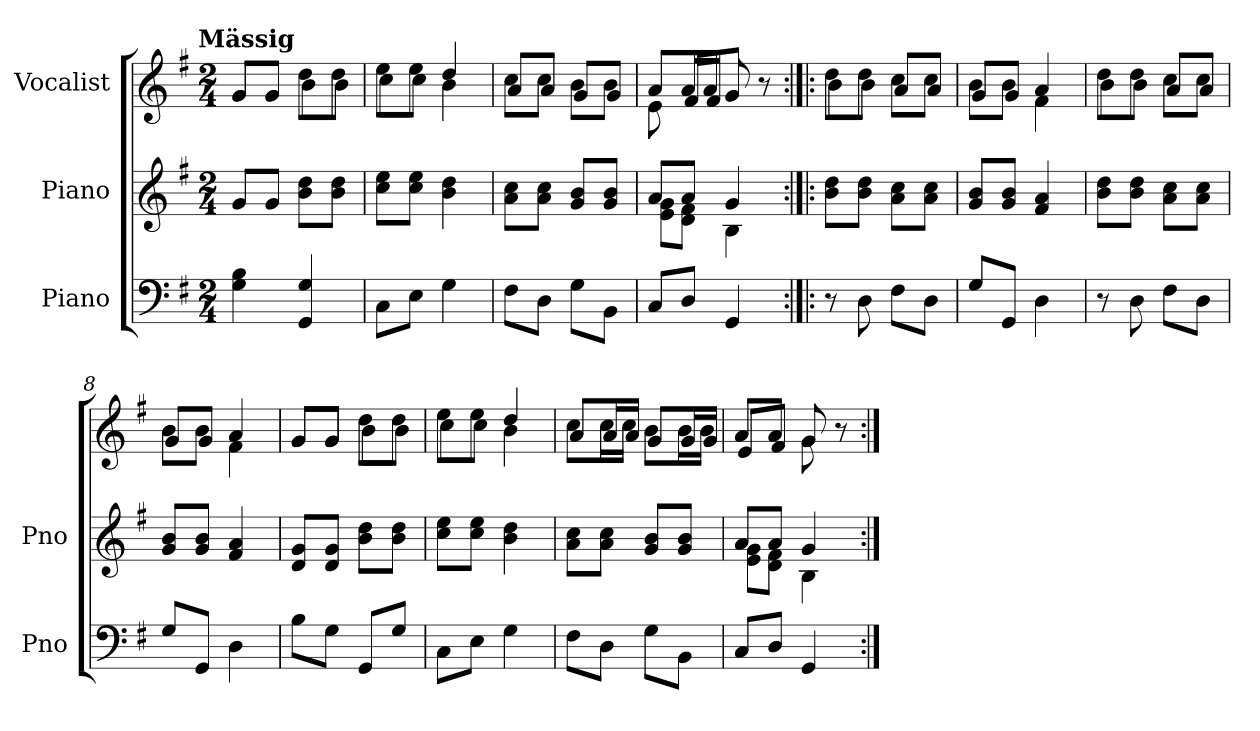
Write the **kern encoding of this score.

**kern	**kern	**kern
*part3	*part2	*part1
*staff3	*staff2	*staff1
*I"Piano	*I"Piano	*I"Vocalist
*I'Pno	*I'Pno	*
*clefF4	*clefG2	*clefG2
*k[f#]	*k[f#]	*k[f#]
*G:	*G:	*G:
!!LO:TX:omd:t=Mässig
*M2/4	*M2/4	*M2/4
*MM88	*MM88	*MM88
=1	=1	=1
*	*	*^
4G 4B	8gL	8g/L	8g/L
.	8gJ	8g/J	8g/J
4GG 4G	8b 8ddL	8dd\L	8b\L
.	8b 8ddJ	8dd\J	8b\J
=2	=2	=2	=2
8CL	8cc 8eeL	8ee\L	8cc\L
8EJ	8cc 8eeJ	8ee\J	8cc\J
4G	4b 4dd	4dd	4b
=3	=3	=3	=3
8F#L	8a 8ccL	8cc\L	8a/L
8DJ	8a 8ccJ	8cc\J	8a/J
8GL	8g 8bL	8b\L	8g/L
8BBJ	8g 8bJ	8b\J	8g/J
=4	=4	=4	=4
*	*^	*	*
8CL	8aL	8e 8gL	8a/L	8e
8DJ	8aJ	8d 8f#J	16a/L	16f#/LL
.	.	.	16a/JJ	16f#/J
4GG	4g	4B	8g	8g/J
.	.	.	8r	8ryy
*	*v	*v	*	*
=5:|!|:	=5:|!|:	=5:|!|:	=5:|!|:
8r	8b 8ddL	8dd\L	8b\L
8D	8b 8ddJ	8dd\J	8b\J
8F#L	8a 8ccL	8cc\L	8a/L
8DJ	8a 8ccJ	8cc\J	8a/J
=6	=6	=6	=6
8GL	8g 8bL	8b\L	8g/L
8GGJ	8g 8bJ	8b\J	8g/J
4D	4f# 4a	4a	4f#
=7	=7	=7	=7
8r	8b 8ddL	8dd\L	8b\L
8D	8b 8ddJ	8dd\J	8b\J
8F#L	8a 8ccL	8cc\L	8a/L
8DJ	8a 8ccJ	8cc\J	8a/J
=8	=8	=8	=8
8GL	8g 8bL	8b\L	8g/L
8GGJ	8g 8bJ	8b\J	8g/J
4D	4f# 4a	4a	4f#
=9	=9	=9	=9
8BL	8d 8gL	8g/L	8g/L
8GJ	8d 8gJ	8g/J	8g/J
8GGL	8b 8ddL	8dd\L	8b\L
8GJ	8b 8ddJ	8dd\J	8b\J
=10	=10	=10	=10
8CL	8cc 8eeL	8ee\L	8cc\L
8EJ	8cc 8eeJ	8ee\J	8cc\J
4G	4b 4dd	4dd	4b
=11	=11	=11	=11
8F#L	8a 8ccL	8cc\L	8a/L
8DJ	8a 8ccJ	16cc\L	16a/L
.	.	16cc\JJ	16a/JJ
8GL	8g 8bL	8b\L	8g/L
8BBJ	8g 8bJ	16b\L	16g/L
.	.	16b\JJ	16g/JJ
=12	=12	=12	=12
*	*^	*	*
8CL	8aL	8e 8gL	8a/L	8e/L
8DJ	8aJ	8d 8f#J	8a/J	8f#/J
4GG	4g	4B	8g	8g
.	.	.	8r	8ryy
*	*v	*v	*	*
*	*	*v	*v
=:|!	=:|!	=:|!
*-	*-	*-
